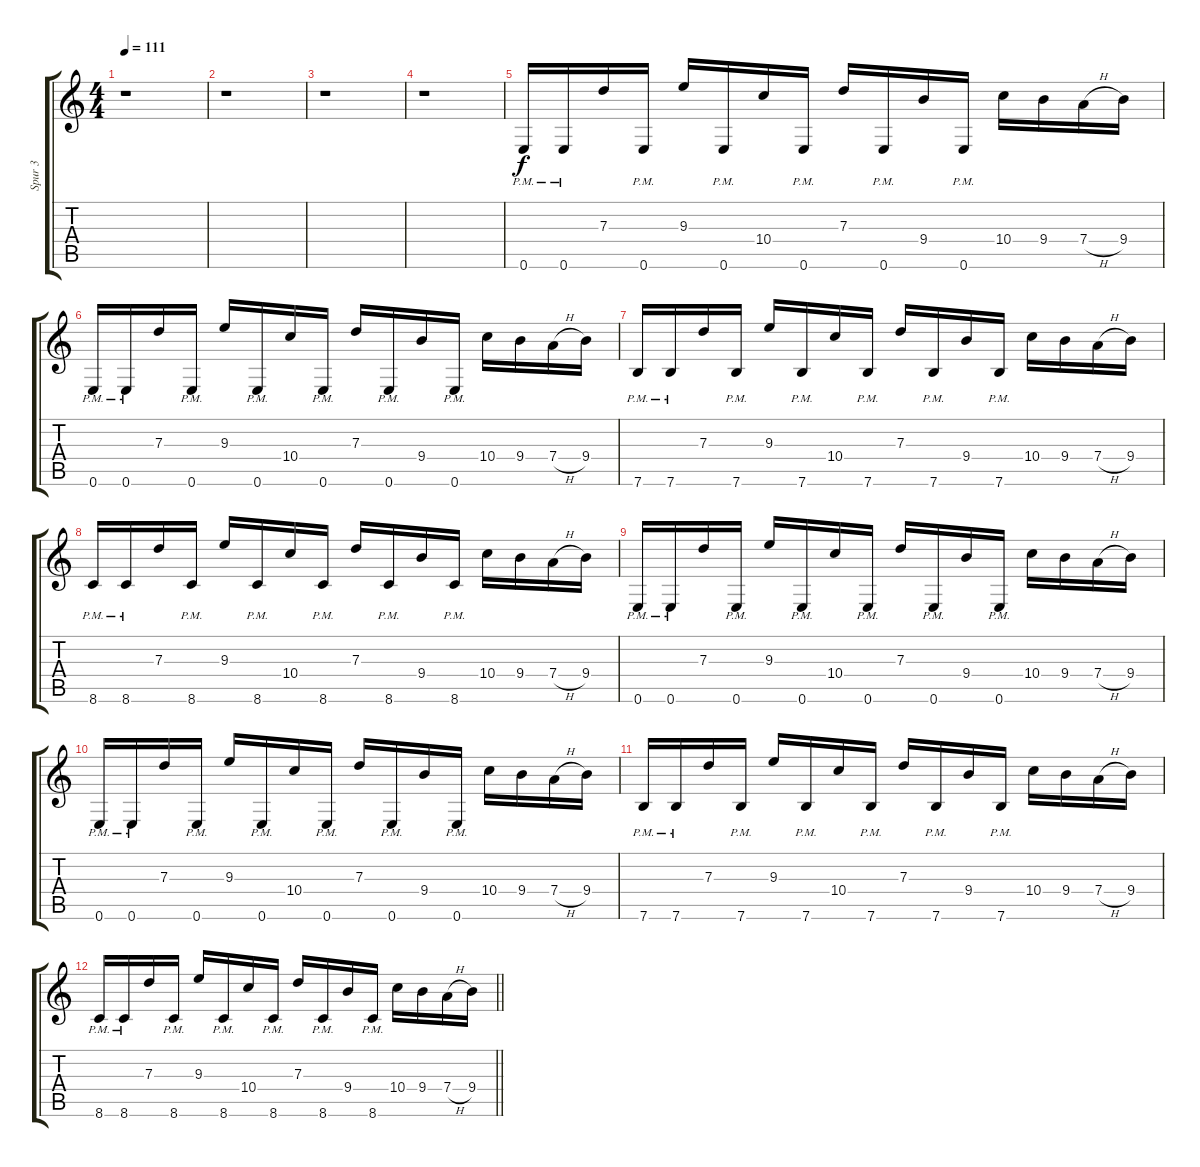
\track ("Spur 3" "Spur 3") {instrument distortionguitar}
\staff {score tabs}
\tuning (E4 B3 G3 D3 A2 E2) {hide}
\ts (4 4)
\tempo 111
\clef g2
\ks c
r.1{dy f} |
r.1 |
r.1 |
r.1 |
0.6{pm}.16{volume 4 balance 4} 0.6{pm}.16 7.3.16 0.6{pm}.16 9.3.16 0.6{pm}.16 10.4.16 0.6{pm}.16 7.3.16 0.6{pm}.16 9.4.16 0.6{pm}.16 10.4.16 9.4.16 7.4{h}.16 9.4.16 |
0.6{pm}.16 0.6{pm}.16 7.3.16 0.6{pm}.16 9.3.16 0.6{pm}.16 10.4.16 0.6{pm}.16 7.3.16 0.6{pm}.16 9.4.16 0.6{pm}.16 10.4.16 9.4.16 7.4{h}.16 9.4.16 |
7.6{pm}.16 7.6{pm}.16 7.3.16 7.6{pm}.16 9.3.16 7.6{pm}.16 10.4.16 7.6{pm}.16 7.3.16 7.6{pm}.16 9.4.16 7.6{pm}.16 10.4.16 9.4.16 7.4{h}.16 9.4.16 |
8.6{pm}.16 8.6{pm}.16 7.3.16 8.6{pm}.16 9.3.16 8.6{pm}.16 10.4.16 8.6{pm}.16 7.3.16 8.6{pm}.16 9.4.16 8.6{pm}.16 10.4.16 9.4.16 7.4{h}.16 9.4.16 |
0.6{pm}.16 0.6{pm}.16 7.3.16 0.6{pm}.16 9.3.16 0.6{pm}.16 10.4.16 0.6{pm}.16 7.3.16 0.6{pm}.16 9.4.16 0.6{pm}.16 10.4.16 9.4.16 7.4{h}.16 9.4.16 |
0.6{pm}.16 0.6{pm}.16 7.3.16 0.6{pm}.16 9.3.16 0.6{pm}.16 10.4.16 0.6{pm}.16 7.3.16 0.6{pm}.16 9.4.16 0.6{pm}.16 10.4.16 9.4.16 7.4{h}.16 9.4.16 |
7.6{pm}.16 7.6{pm}.16 7.3.16 7.6{pm}.16 9.3.16 7.6{pm}.16 10.4.16 7.6{pm}.16 7.3.16 7.6{pm}.16 9.4.16 7.6{pm}.16 10.4.16 9.4.16 7.4{h}.16 9.4.16 |
\barLineRight lightlight
8.6{pm}.16 8.6{pm}.16 7.3.16 8.6{pm}.16 9.3.16 8.6{pm}.16 10.4.16 8.6{pm}.16 7.3.16 8.6{pm}.16 9.4.16 8.6{pm}.16 10.4.16 9.4.16 7.4{h}.16 9.4.16
